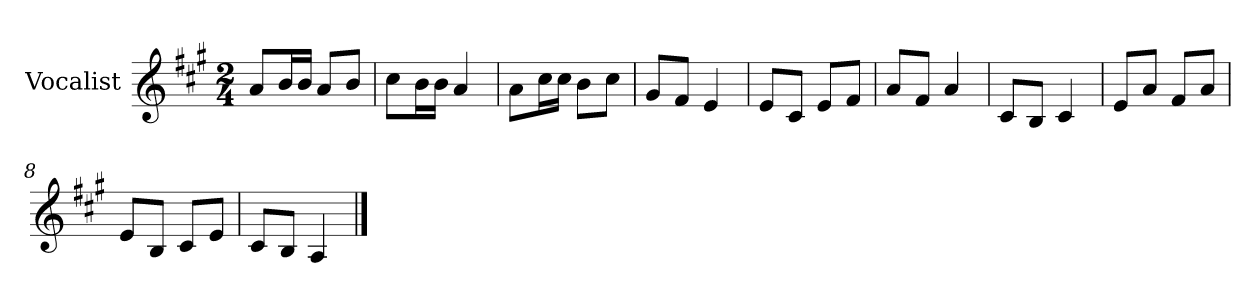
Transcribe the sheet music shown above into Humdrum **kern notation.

**kern
*part1
*staff1
*I"Vocalist
*k[f#c#g#]
*A:
*M2/4
=
8aL
16bL
16bJJ
8aL
8bJ
=1
8cc#L
16bL
16bJJ
4a
=2
8aL
16cc#L
16cc#JJ
8bL
8cc#J
=3
8g#L
8f#J
4e
=4
8eL
8c#J
8eL
8f#J
=5
8aL
8f#J
4a
=6
8c#L
8BJ
4c#
=7
8eL
8aJ
8f#L
8aJ
=8
8eL
8BJ
8c#L
8eJ
=9
8c#L
8BJ
4A
==
*-
